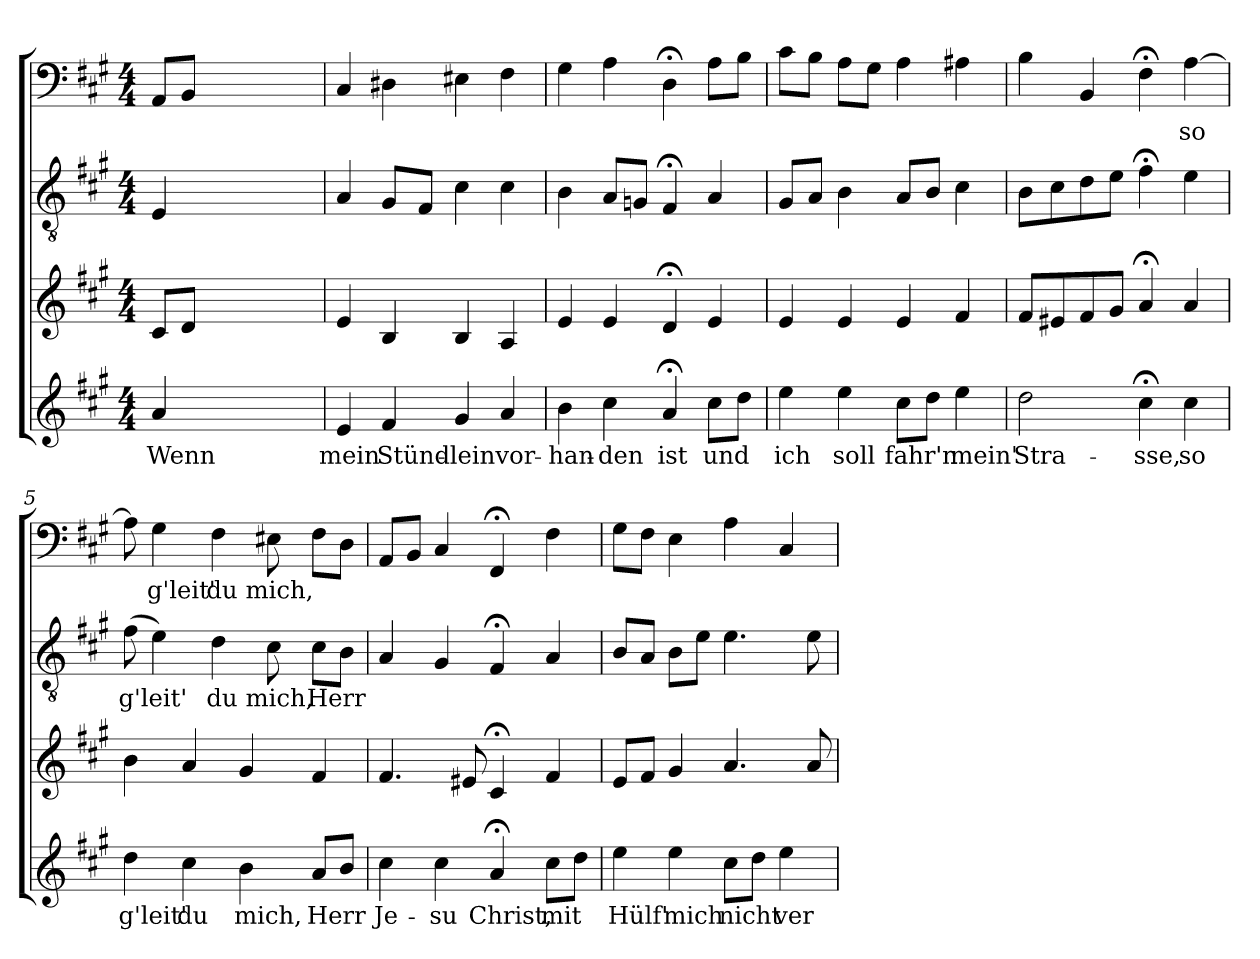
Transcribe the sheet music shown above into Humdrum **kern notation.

**kern	**text	**kern	**kern	**text	**kern	**text
*part4	*part4	*part3	*part2	*part2	*part1	*part1
*staff4	*staff4	*staff3	*staff2	*staff2	*staff1	*staff1
*clefG2	*	*clefG2	*clefGv2	*	*clefF4	*
*k[f#c#g#]	*	*k[f#c#g#]	*k[f#c#g#]	*	*k[f#c#g#]	*
*A:	*	*A:	*A:	*	*A:	*
*M4/4	*	*M4/4	*M4/4	*	*M4/4	*
=	=	=	=	=	=	=
4a/	Wenn	8c#/L	4E/	.	8AA/L	.
.	.	8d/J	.	.	8BB/J	.
2ryy	.	2ryy	2ryy	.	2ryy	.
4ryy	.	4ryy	4ryy	.	4ryy	.
=1	=1	=1	=1	=1	=1	=1
4e/	mein	4e/	4A/	.	4C#/	.
4f#/	Stünd-	4B/	8G#/L	.	4D#X\	.
.	.	.	8F#/J	.	.	.
4g#/	-lein	4B/	4c#\	.	4E#X\	.
4a/	vor-	4A/	4c#\	.	4F#\	.
=2	=2	=2	=2	=2	=2	=2
4b\	-han-	4e/	4B\	.	4G#\	.
4cc#\	-den	4e/	8A/L	.	4A\	.
.	.	.	8Gn/J	.	.	.
4a;</	ist	4d;</	4F#;</	.	4D;<\	.
8cc#\L	und	4e/	4A/	.	8A\L	.
8dd\J	.	.	.	.	8B\J	.
=3	=3	=3	=3	=3	=3	=3
4ee\	ich	4e/	8G#/L	.	8c#\L	.
.	.	.	8A/J	.	8B\J	.
4ee\	soll	4e/	4B\	.	8A\L	.
.	.	.	.	.	8G#\J	.
8cc#\L	fahr'n	4e/	8A/L	.	4A\	.
8dd\J	.	.	8B/J	.	.	.
4ee\	mein'	4f#/	4c#\	.	4A#X\	.
=4	=4	=4	=4	=4	=4	=4
2dd\	Stra-	8f#/L	8B\L	.	4B\	.
.	.	8e#X/	8c#\	.	.	.
.	.	8f#/	8d\	.	4BB/	.
.	.	8g#/J	8e\J	.	.	.
4cc#;<\	-sse,	4a;</	4f#;<\	.	4F#;<\	.
4cc#\	so	4a/	4e\	.	[4A\	so
=5	=5	=5	=5	=5	=5	=5
4dd\	g'leit'	4b\	(8f#\	g'leit'	8A\]	.
.	.	.	4e\)	.	4G#\	g'leit'
4cc#\	du	4a/	.	.	.	.
.	.	.	4d\	du	4F#\	du
4b\	mich,	4g#/	.	.	.	.
.	.	.	8c#\	mich,	8E#X\	mich,
8a/L	Herr	4f#/	8c#\L	Herr	8F#\L	.
8b/J	.	.	8B\J	.	8D\J	.
=6	=6	=6	=6	=6	=6	=6
4cc#\	Je-	4.f#/	4A/	.	8AA/L	.
.	.	.	.	.	8BB/J	.
4cc#\	-su	.	4G#/	.	4C#/	.
.	.	8e#X/	.	.	.	.
4a;</	Christ,	4c#;</	4F#;</	.	4FF#;</	.
8cc#\L	mit	4f#/	4A/	.	4F#\	.
8dd\J	.	.	.	.	.	.
=7	=7	=7	=7	=7	=7	=7
4ee\	Hülf'	8e/L	8B/L	.	8G#\L	.
.	.	8f#/J	8A/J	.	8F#\J	.
4ee\	mich	4g#/	8B\L	.	4E\	.
.	.	.	8e\J	.	.	.
8cc#\L	nicht	4.a/	4.e\	.	4A\	.
8dd\J	.	.	.	.	.	.
4ee\	ver-	.	.	.	4C#/	.
.	.	8a/	8e\	.	.	.
=	=	=	=	=	=	=
*-	*-	*-	*-	*-	*-	*-
